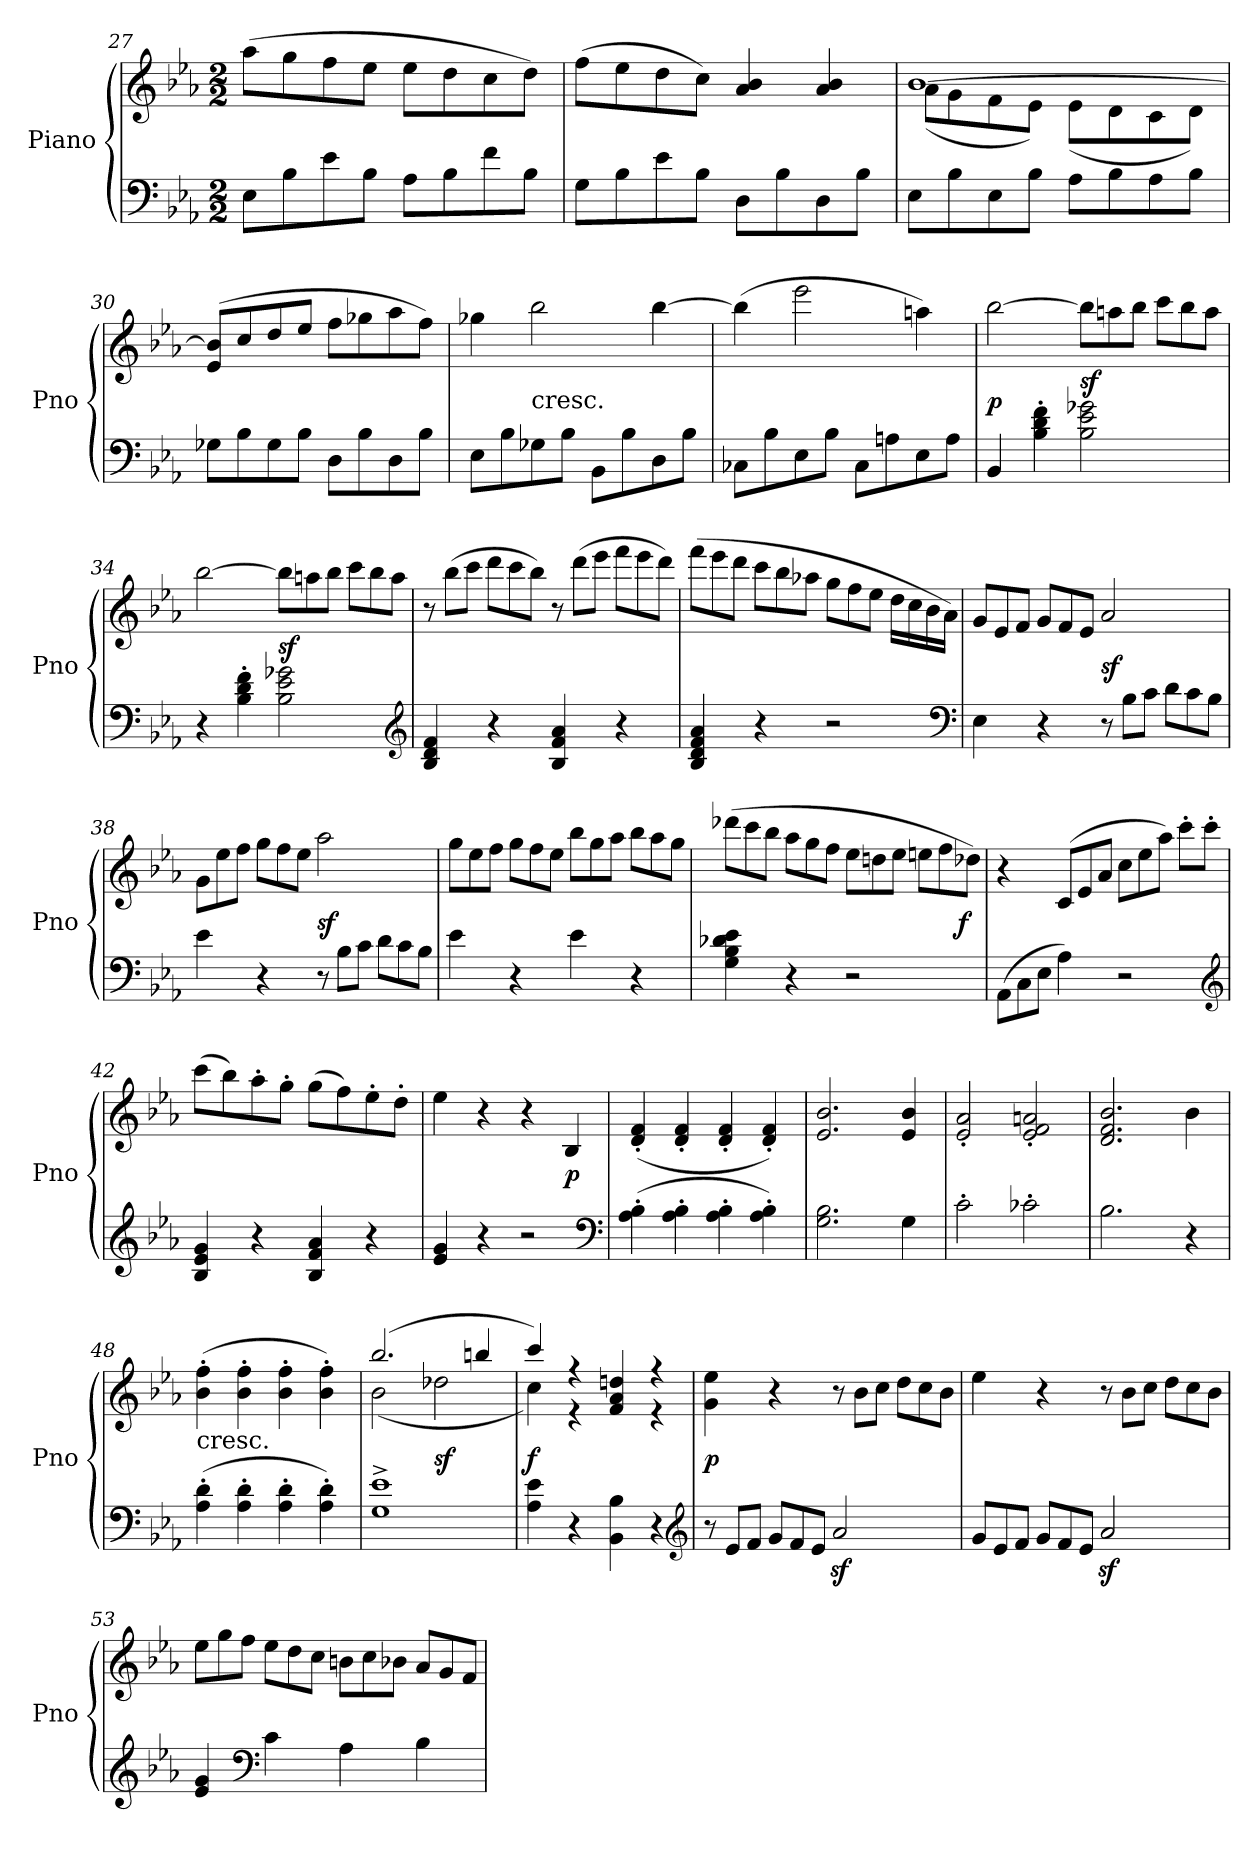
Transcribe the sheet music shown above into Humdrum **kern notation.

**kern	**kern	**dynam
*part1	*part1	*part1
*staff2	*staff1	*staff1/2
*I"Piano	*	*
*I'Pno	*	*
*clefF4	*clefG2	*
*k[b-e-a-]	*k[b-e-a-]	*
*c:	*c:	*
*M2/2	*M2/2	*
=27	=27	=27
8E-L	(8aa-L	.
8B-	8gg	.
8e-	8ff	.
8B-J	8ee-J	.
8A-L	8ee-L	.
8B-	8dd	.
8f	8cc	.
8B-J	8ddJ)	.
=28	=28	=28
8GL	(8ffL	.
8B-	8ee-	.
8e-	8dd	.
8B-J	8ccJ)	.
8DL	4a- 4b-	.
8B-	.	.
8D	4a- 4b-	.
8B-J	.	.
=29	=29	=29
*	*^	*
8E-L	[1b-	(8a-L	.
8B-	.	8g	.
8E-	.	8f	.
8B-J	.	8e-J)	.
8A-L	.	(8e-L	.
8B-	.	8d	.
8A-	.	8c	.
8B-J	.	8dJ)	.
*	*v	*v	*
=30	=30	=30
8G-XL	(8e- 8b-]L	.
8B-	8cc	.
8G-	8dd	.
8B-J	8ee-J	.
8DL	8ffL	.
8B-	8gg-X	.
8D	8aa-	.
8B-J	8ffJ)	.
=31	=31	=31
8E-L	4gg-X	.
8B-	.	.
!	!LO:TX:c:t=cresc.	!
8G-X	2bb-	.
8B-J	.	.
8BB-L	.	.
8B-	.	.
8D	[4bb-	.
8B-J	.	.
=32	=32	=32
8C-XL	(4bb-]	.
8B-	.	.
8E-	2eee-	.
8B-J	.	.
8C-L	.	.
8An	.	.
8E-	4aan)	.
8AJ	.	.
=33	=33	=33
4BB-	[2bb-	p
4B-'<\ 4d'<\ 4f'<\	.	.
*	*Xtuplet	*
2B-\ 2e-\ 2g-X\	12bb-\L]	sf
.	12aan\	.
.	12bb-\J	.
.	12ccc\L	.
.	12bb-\	.
.	12aa\J	.
=34	=34	=34
4r	[2bb-	.
4B-'<\ 4d'<\ 4f'<\	.	.
2B-\ 2e-\ 2g-X\	12bb-\L]	sf
.	12aan\	.
.	12bb-\J	.
.	12ccc\L	.
.	12bb-\	.
.	12aa\J	.
*clefG2	*	*
=35	=35	=35
4B- 4d 4f	12r	.
.	(12bb-L	.
.	12cccJ	.
4r	12dddL	.
.	12ccc	.
.	12bb-J)	.
4B- 4f 4a-	12r	.
.	(12dddL	.
.	12eee-J	.
4r	12fffL	.
.	12eee-	.
.	12dddJ)	.
=36	=36	=36
4B- 4d 4f 4a-	(12fffL	.
.	12eee-	.
.	12dddJ	.
4r	12cccL	.
.	12bb-	.
.	12aa-XJ	.
2r	12ggL	.
.	12ff	.
.	12ee-J	.
.	16ddLL	.
.	16cc	.
.	16b-	.
.	16a-JJ)	.
*clefF4	*	*
=37	=37	=37
4E-	12gL	.
.	12e-	.
.	12fJ	.
4r	12gL	.
.	12f	.
.	12e-J	.
*Xtuplet	*	*
12r	2a-	sf
12B-L	.	.
12cJ	.	.
12dL	.	.
12c	.	.
12B-J	.	.
=38	=38	=38
4e-	12gL	.
.	12ee-	.
.	12ffJ	.
4r	12ggL	.
.	12ff	.
.	12ee-J	.
12r	2aa-	sf
12B-L	.	.
12cJ	.	.
12dL	.	.
12c	.	.
12B-J	.	.
=39	=39	=39
4e-	12ggL	.
.	12ee-	.
.	12ffJ	.
4r	12ggL	.
.	12ff	.
.	12ee-J	.
4e-	12bb-L	.
.	12gg	.
.	12aa-J	.
4r	12bb-L	.
.	12aa-	.
.	12ggJ	.
=40	=40	=40
4G 4B- 4d-X 4e-	(12ddd-XL	.
.	12ccc	.
.	12bb-J	.
4r	12aa-L	.
.	12gg	.
.	12ffJ	.
2r	12ee-L	.
.	12ddn	.
.	12ee-J	.
.	12eenL	.
.	12ff	.
.	12dd-XJ)	f
=41	=41	=41
(12AA-\L	4r	.
12C\	.	.
12E-\J	.	.
4A-)	(12cL	.
.	12e-	.
.	12a-J	.
2r	12ccL	.
.	12ee-	.
.	12aa-J)	.
.	8ccc'L	.
.	8ccc'J	.
*clefG2	*	*
=42	=42	=42
4B- 4e- 4g	(8cccL	.
.	8bb-)	.
4r	8aa-'	.
.	8gg'J	.
4B- 4f 4a-	(8ggL	.
.	8ff)	.
4r	8ee-'	.
.	8dd'J	.
=43	=43	=43
4e- 4g	4ee-	.
4r	4r	.
2r	4r	.
.	4B-	p
*clefF4	*	*
=44	=44	=44
(4A-' 4B-'	(4d' 4f'	.
4A-' 4B-'	4d' 4f'	.
4A-' 4B-'	4d' 4f'	.
4A-' 4B-')	4d' 4f')	.
=45	=45	=45
2.G 2.B-	2.e- 2.b-	.
4G	4e- 4b-	.
=46	=46	=46
2c'	2e-' 2a-'	.
2c-X'	2e-' 2f' 2an'	.
=47	=47	=47
2.B-	2.d 2.f 2.b-	.
4r	4b-	.
=48	=48	=48
!	!LO:TX:c:t=cresc.	!
(4A-' 4d'	(4b-' 4ff'	.
4A-' 4d'	4b-' 4ff'	.
4A-' 4d'	4b-' 4ff'	.
4A-' 4d')	4b-' 4ff')	.
=49	=49	=49
*	*^	*
1G^ 1e-^	(2.bb-	(2b-	.
.	.	2dd-X	sf
.	4bbn	.	.
=50	=50	=50	=50
4A- 4e-	4ccc)	4cc)	f
4r	4r	4r	.
4BB- 4B-	4f 4a- 4ddn	4ryy	.
4r	4r	4r	.
*	*v	*v	*
*clefG2	*	*
=51	=51	=51
12r	4g 4ee-	p
12e-L	.	.
12fJ	.	.
12gL	4r	.
12f	.	.
12e-J	.	.
2a-z	12r	.
.	12b-L	.
.	12ccJ	.
.	12ddL	.
.	12cc	.
.	12b-J	.
=52	=52	=52
12gL	4ee-	.
12e-	.	.
12fJ	.	.
12gL	4r	.
12f	.	.
12e-J	.	.
2a-z	12r	.
.	12b-L	.
.	12ccJ	.
.	12ddL	.
.	12cc	.
.	12b-J	.
=53	=53	=53
4e- 4g	12ee-L	.
.	12gg	.
.	12ffJ	.
*clefF4	*	*
4c	12ee-L	.
.	12dd	.
.	12ccJ	.
4A-	12bnL	.
.	12cc	.
.	12b-XJ	.
4B-	12a-L	.
.	12g	.
.	12fJ	.
=	=	=
*-	*-	*-
